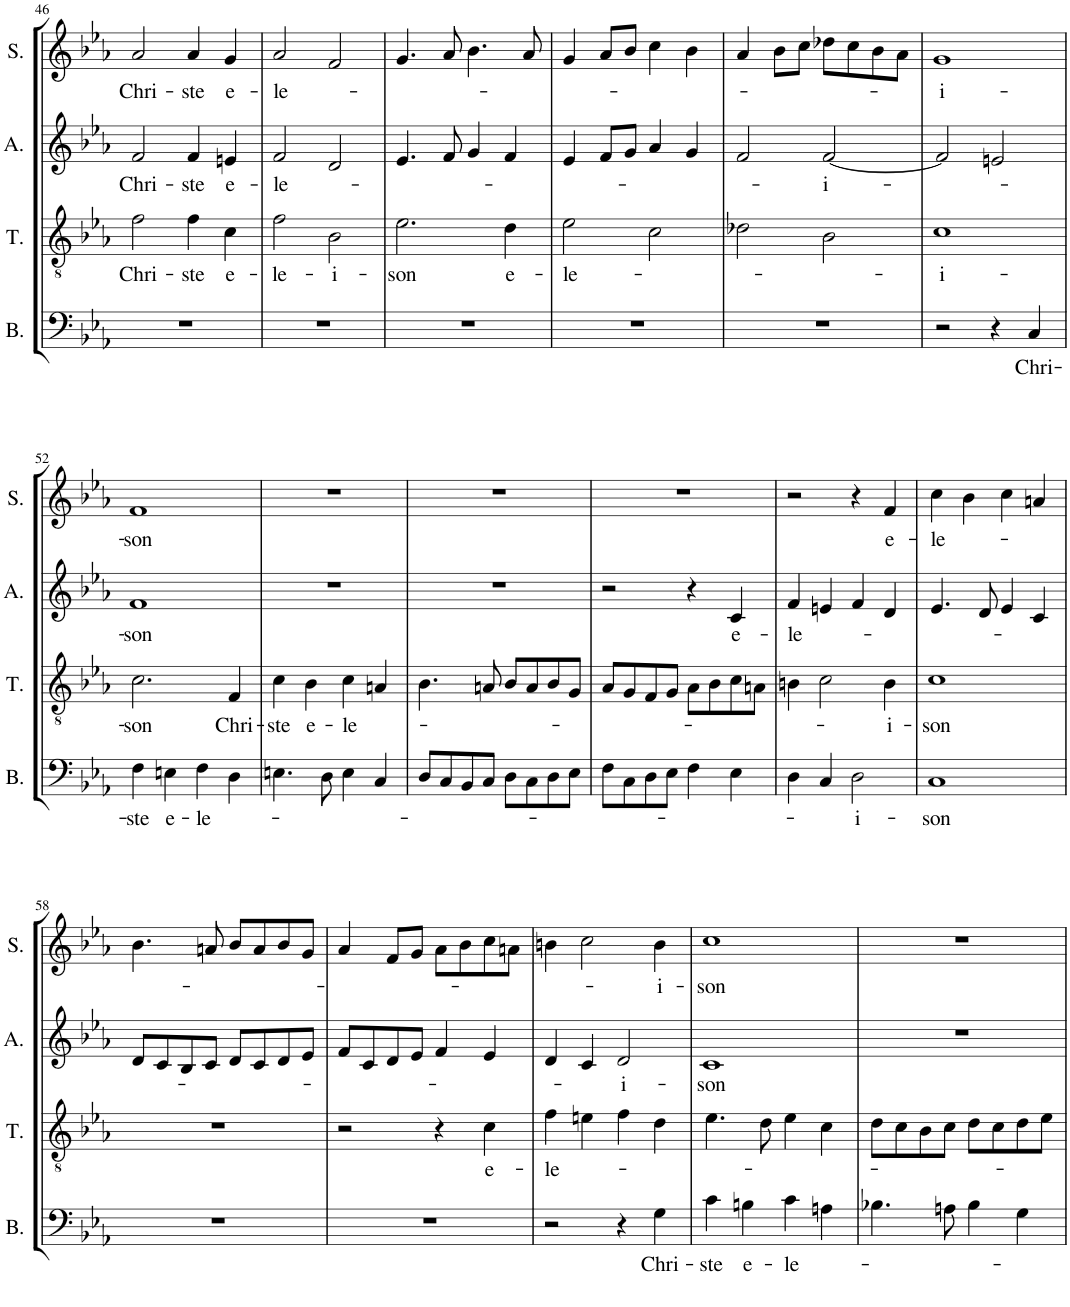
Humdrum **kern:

**kern	**text	**kern	**text	**kern	**text	**kern	**text
*part4	*part4	*part3	*part3	*part2	*part2	*part1	*part1
*staff4	*staff4	*staff3	*staff3	*staff2	*staff2	*staff1	*staff1
*I"BASS	*	*I"TENOR	*	*I"ALTO	*	*I"SOPRANO	*
*I'B.	*	*I'T.	*	*I'A.	*	*I'S.	*
!!LO:PB:g=z
*clefF4	*	*clefGv2	*	*clefG2	*	*clefG2	*
*	*	*Trd7c12	*	*	*	*	*
*k[b-e-a-]	*	*k[b-e-a-]	*	*k[b-e-a-]	*	*k[b-e-a-]	*
*E-:	*	*E-:	*	*E-:	*	*E-:	*
*M2/2	*	*M2/2	*	*M2/2	*	*M2/2	*
*met(c|)	*	*met(c|)	*	*met(c|)	*	*met(c|)	*
=46	=46	=46	=46	=46	=46	=46	=46
!	!	!	!LO:LY:b	!	!LO:LY:b	!	!LO:LY:b
1r	.	2f\	Chri-	2f/	Chri-	2a-/	Chri-
!	!	!	!LO:LY:b	!	!LO:LY:b	!	!LO:LY:b
.	.	4f\	-ste	4f/	-ste	4a-/	-ste
!	!	!	!LO:LY:b	!	!LO:LY:b	!	!LO:LY:b
.	.	4c\	e-	4en/	e-	4g/	e-
=47	=47	=47	=47	=47	=47	=47	=47
!	!	!	!LO:LY:b	!	!LO:LY:b	!	!LO:LY:b
1r	.	2f\	-le-	2f/	-le-	2a-/	-le-
!	!	!	!LO:LY:b	!	!	!	!
.	.	2B-\	-i-	2d/	.	2f/	.
=48	=48	=48	=48	=48	=48	=48	=48
!	!	!	!LO:LY:b	!	!	!	!
1r	.	2.e-\	-son	4.e-/	.	4.g/	.
.	.	.	.	8f/	.	8a-/	.
.	.	.	.	4g/	.	4.b-\	.
!	!	!	!LO:LY:b	!	!	!	!
.	.	4d\	e-	4f/	.	.	.
.	.	.	.	.	.	8a-/	.
=49	=49	=49	=49	=49	=49	=49	=49
!	!	!	!LO:LY:b	!	!	!	!
1r	.	2e-\	-le-	4e-/	.	4g/	.
.	.	.	.	8f/L	.	8a-/L	.
.	.	.	.	8g/J	.	8b-/J	.
.	.	2c\	.	4a-/	.	4cc\	.
.	.	.	.	4g/	.	4b-\	.
=50	=50	=50	=50	=50	=50	=50	=50
1r	.	2d-X\	.	2f/	.	4a-/	.
.	.	.	.	.	.	8b-\L	.
.	.	.	.	.	.	8cc\J	.
!	!	!	!	!	!LO:LY:b	!	!
.	.	2B-\	.	[2f/	-i-	8dd-X\L	.
.	.	.	.	.	.	8cc\	.
.	.	.	.	.	.	8b-\	.
.	.	.	.	.	.	8a-\J	.
=51	=51	=51	=51	=51	=51	=51	=51
!	!	!	!LO:LY:b	!	!	!	!LO:LY:b
2r	.	1c	-i-	2f/]	.	1g	-i-
4r	.	.	.	2en/	.	.	.
!	!LO:LY:b	!	!	!	!	!	!
4C/	Chri-	.	.	.	.	.	.
!!LO:LB:g=z
=52	=52	=52	=52	=52	=52	=52	=52
!	!LO:LY:b	!	!LO:LY:b	!	!LO:LY:b	!	!LO:LY:b
4F\	-ste	2.c\	-son	1f	-son	1f	-son
!	!LO:LY:b	!	!	!	!	!	!
4En\	e-	.	.	.	.	.	.
!	!LO:LY:b	!	!	!	!	!	!
4F\	-le-	.	.	.	.	.	.
!	!	!	!LO:LY:b	!	!	!	!
4D\	.	4F/	Chri-	.	.	.	.
=53	=53	=53	=53	=53	=53	=53	=53
!	!	!	!LO:LY:b	!	!	!	!
4.En\	.	4c\	-ste	1r	.	1r	.
!	!	!	!LO:LY:b	!	!	!	!
.	.	4B-\	e-	.	.	.	.
8D\	.	.	.	.	.	.	.
!	!	!	!LO:LY:b	!	!	!	!
4E\	.	4c\	-le-	.	.	.	.
4C/	.	4An/	.	.	.	.	.
=54	=54	=54	=54	=54	=54	=54	=54
8D/L	.	4.B-\	.	1r	.	1r	.
8C/	.	.	.	.	.	.	.
8BB-/	.	.	.	.	.	.	.
8C/J	.	8An/	.	.	.	.	.
8D\L	.	8B-/L	.	.	.	.	.
8C\	.	8A/	.	.	.	.	.
8D\	.	8B-/	.	.	.	.	.
8E-\J	.	8G/J	.	.	.	.	.
=55	=55	=55	=55	=55	=55	=55	=55
8F\L	.	8A-/L	.	2r	.	1r	.
8C\	.	8G/	.	.	.	.	.
8D\	.	8F/	.	.	.	.	.
8E-\J	.	8G/J	.	.	.	.	.
4F\	.	8A-\L	.	4r	.	.	.
.	.	8B-\	.	.	.	.	.
!	!	!	!	!	!LO:LY:b	!	!
4E-\	.	8c\	.	4c/	e-	.	.
.	.	8An\J	.	.	.	.	.
=56	=56	=56	=56	=56	=56	=56	=56
!	!	!	!	!	!LO:LY:b	!	!
4D\	.	4Bn\	.	4f/	-le-	2r	.
4C/	.	2c\	.	4en/	.	.	.
!	!LO:LY:b	!	!	!	!	!	!
2D\	-i-	.	.	4f/	.	4r	.
!	!	!	!LO:LY:b	!	!	!	!LO:LY:b
.	.	4B\	-i-	4d/	.	4f/	e-
=57	=57	=57	=57	=57	=57	=57	=57
!	!LO:LY:b	!	!LO:LY:b	!	!	!	!LO:LY:b
1C	-son	1c	-son	4.e-/	.	4cc\	-le-
.	.	.	.	.	.	4b-\	.
.	.	.	.	8d/	.	.	.
.	.	.	.	4e-/	.	4cc\	.
.	.	.	.	4c/	.	4an/	.
!!LO:LB:g=z
=58	=58	=58	=58	=58	=58	=58	=58
1r	.	1r	.	8d/L	.	4.b-\	.
.	.	.	.	8c/	.	.	.
.	.	.	.	8B-/	.	.	.
.	.	.	.	8c/J	.	8an/	.
.	.	.	.	8d/L	.	8b-/L	.
.	.	.	.	8c/	.	8a/	.
.	.	.	.	8d/	.	8b-/	.
.	.	.	.	8e-/J	.	8g/J	.
=59	=59	=59	=59	=59	=59	=59	=59
1r	.	2r	.	8f/L	.	4a-/	.
.	.	.	.	8c/	.	.	.
.	.	.	.	8d/	.	8f/L	.
.	.	.	.	8e-/J	.	8g/J	.
.	.	4r	.	4f/	.	8a-\L	.
.	.	.	.	.	.	8b-\	.
!	!	!	!LO:LY:b	!	!	!	!
.	.	4c\	e-	4e-/	.	8cc\	.
.	.	.	.	.	.	8an\J	.
=60	=60	=60	=60	=60	=60	=60	=60
!	!	!	!LO:LY:b	!	!	!	!
2r	.	4f\	-le-	4d/	.	4bn\	.
.	.	4en\	.	4c/	.	2cc\	.
!	!	!	!	!	!LO:LY:b	!	!
4r	.	4f\	.	2d/	-i-	.	.
!	!LO:LY:b	!	!	!	!	!	!LO:LY:b
4G\	Chri-	4d\	.	.	.	4b\	-i-
=61	=61	=61	=61	=61	=61	=61	=61
!	!LO:LY:b	!	!	!	!LO:LY:b	!	!LO:LY:b
4c\	-ste	4.e-\	.	1c	-son	1cc	-son
!	!LO:LY:b	!	!	!	!	!	!
4Bn\	e-	.	.	.	.	.	.
.	.	8d\	.	.	.	.	.
!	!LO:LY:b	!	!	!	!	!	!
4c\	-le-	4e-\	.	.	.	.	.
4An\	.	4c\	.	.	.	.	.
=62	=62	=62	=62	=62	=62	=62	=62
4.B-X\	.	8d\L	.	1r	.	1r	.
.	.	8c\	.	.	.	.	.
.	.	8B-\	.	.	.	.	.
8An\	.	8c\J	.	.	.	.	.
4B-\	.	8d\L	.	.	.	.	.
.	.	8c\	.	.	.	.	.
4G\	.	8d\	.	.	.	.	.
.	.	8e-\J	.	.	.	.	.
=	=	=	=	=	=	=	=
*-	*-	*-	*-	*-	*-	*-	*-
